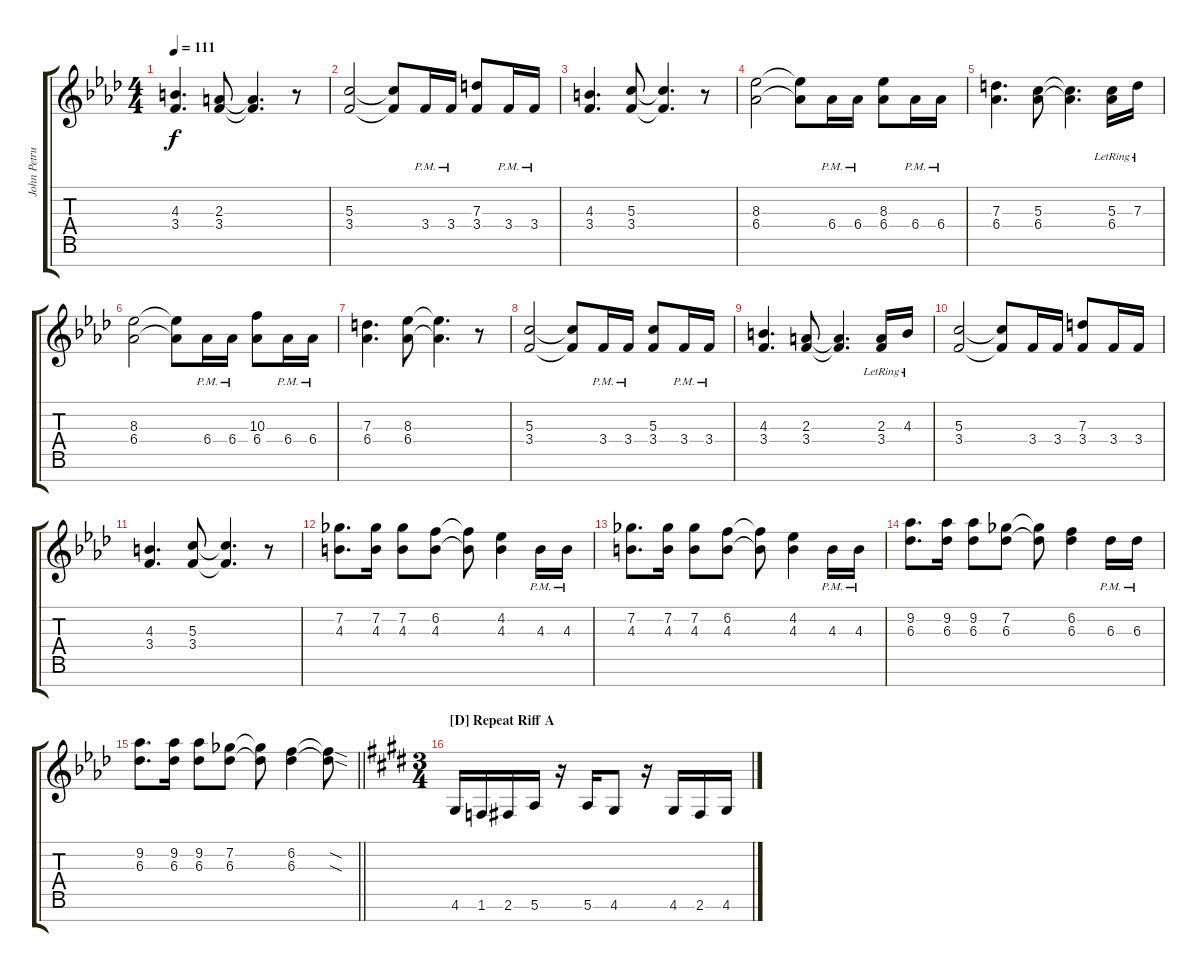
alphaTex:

\track ("John Petrucci - Electric Guitar I" "John Petru") {instrument distortionguitar}
\staff {score tabs}
\tuning (E4 B3 G3 D3 A2 E2 B1) {hide}
\ts (4 4)
\tempo 111
\clef g2
\ks ab
(4.3 3.4).4{d dy f} (2.3 3.4).8 (2.3{t} 3.4{t}).4{d} r.8 |
(5.3 3.4).2 (5.3{t} 3.4{t}).8 3.4{pm}.16 3.4{pm}.16 (7.3 3.4).8 3.4{pm}.16 3.4{pm}.16 |
(4.3 3.4).4{d} (5.3 3.4).8 (5.3{t} 3.4{t}).4{d} r.8 |
(8.3 6.4).2 (8.3{t} 6.4{t}).8 6.4{pm}.16 6.4{pm}.16 (8.3 6.4).8 6.4{pm}.16 6.4{pm}.16 |
(7.3 6.4).4{d} (5.3 6.4).8 (5.3{t} 6.4{t}).4{d} (5.3{lr} 6.4{lr}).16 7.3{lr}.16 |
(8.3 6.4).2 (8.3{t} 6.4{t}).8 6.4{pm}.16 6.4{pm}.16 (10.3 6.4).8 6.4{pm}.16 6.4{pm}.16 |
(7.3 6.4).4{d} (8.3 6.4).8 (8.3{t} 6.4{t}).4{d} r.8 |
(5.3 3.4).2 (5.3{t} 3.4{t}).8 3.4{pm}.16 3.4{pm}.16 (5.3 3.4).8 3.4{pm}.16 3.4{pm}.16 |
(4.3 3.4).4{d} (2.3 3.4).8 (2.3{t} 3.4{t}).4{d} (2.3{lr} 3.4{lr}).16 4.3{lr}.16 |
(5.3 3.4).2 (5.3{t} 3.4{t}).8 3.4.16 3.4.16 (7.3 3.4).8 3.4.16 3.4.16 |
(4.3 3.4).4{d} (5.3 3.4).8 (5.3{t} 3.4{t}).4{d} r.8 |
(7.2 4.3).8{d} (7.2 4.3).16 (7.2 4.3).8 (6.2 4.3).8 (6.2{t} 4.3{t}).8 (4.2 4.3).4 4.3{pm}.16 4.3{pm}.16 |
(7.2 4.3).8{d} (7.2 4.3).16 (7.2 4.3).8 (6.2 4.3).8 (6.2{t} 4.3{t}).8 (4.2 4.3).4 4.3{pm}.16 4.3{pm}.16 |
(9.2 6.3).8{d} (9.2 6.3).16 (9.2 6.3).8 (7.2 6.3).8 (7.2{t} 6.3{t}).8 (6.2 6.3).4 6.3{pm}.16 6.3{pm}.16 |
\barLineRight lightlight
(9.2 6.3).8{d} (9.2 6.3).16 (9.2 6.3).8 (7.2 6.3).8 (7.2{t} 6.3{t}).8 (6.2 6.3).4 (6.2{sod t} 6.3{sod t}).8 |
\ts (3 4)
\section ("" "[D] Repeat Riff A ")
\ks e
4.6.16 1.6.16 2.6.16 5.6.16 r.16 5.6.16 4.6.8 r.16 4.6.16 2.6.16 4.6.16
